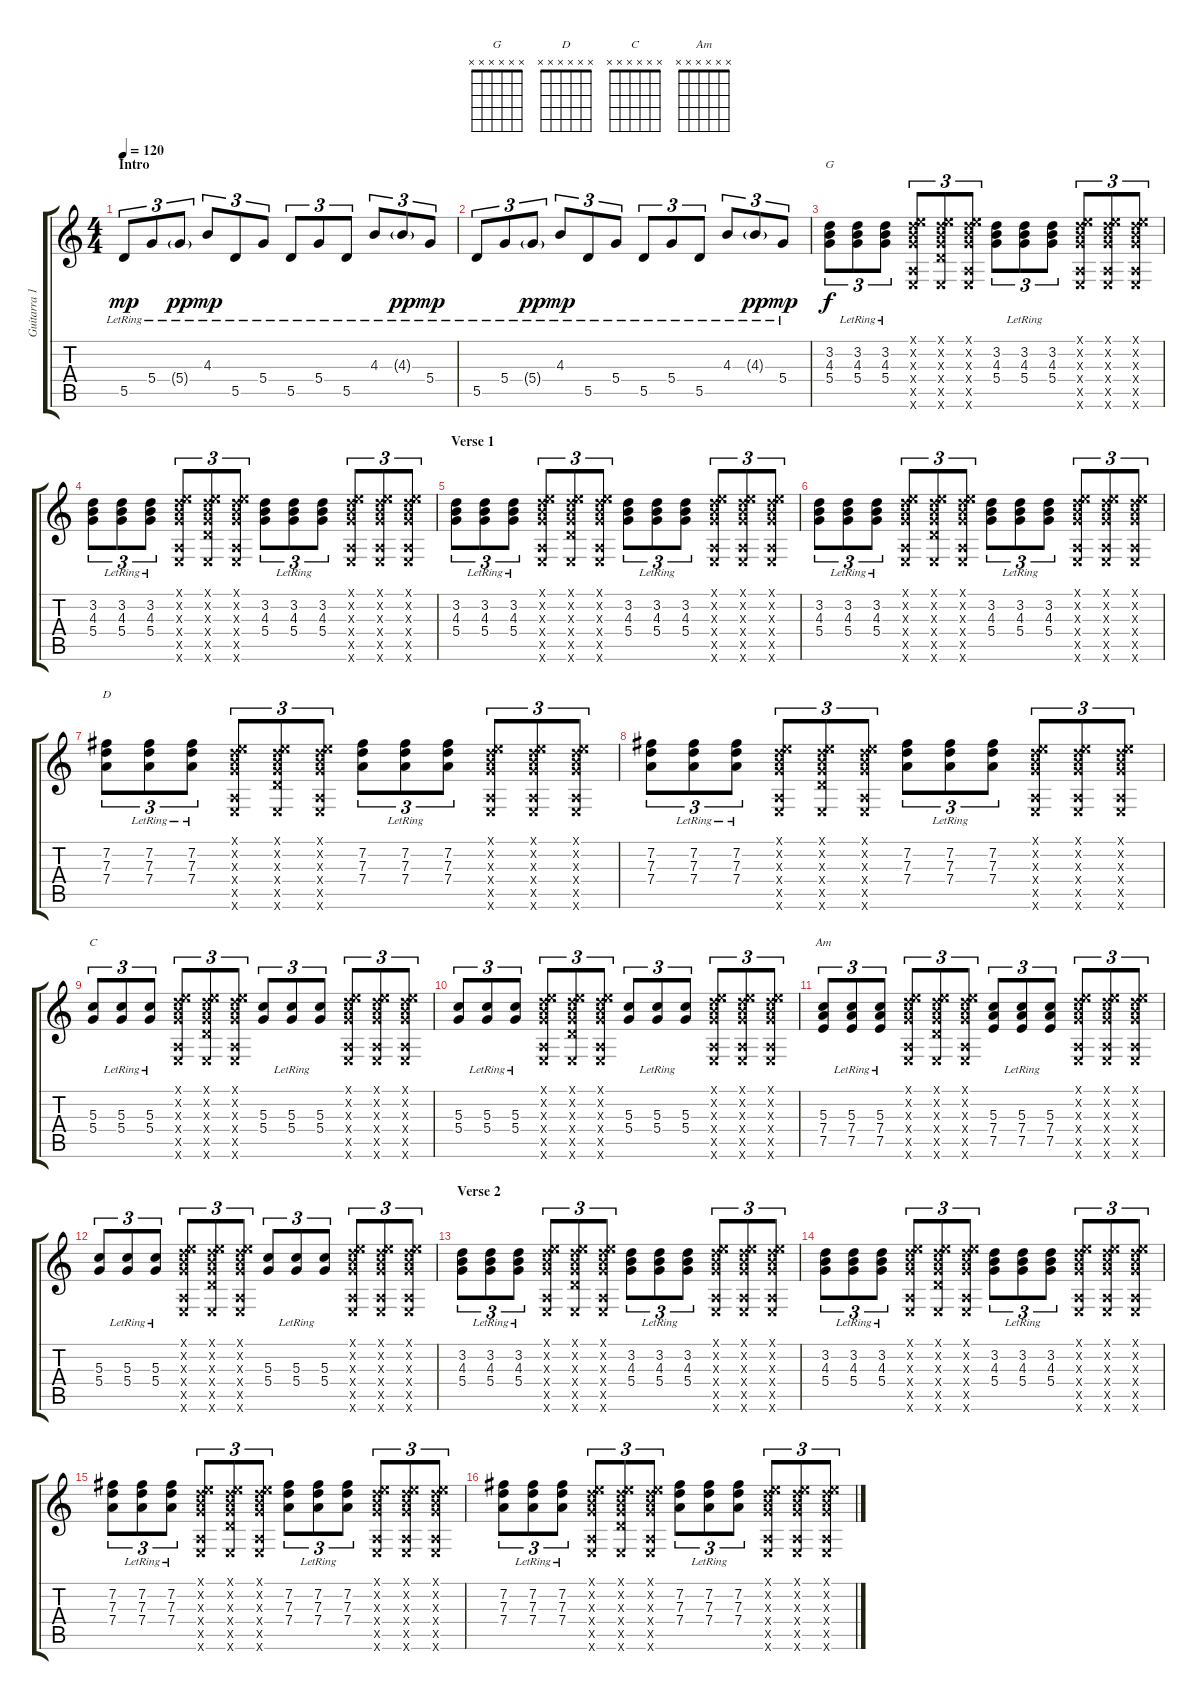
\track ("Guitarra 1" "Guitarra 1") {instrument overdrivenguitar}
\staff {score tabs}
\tuning (E4 B3 G3 D3 A2 E2) {hide}
\chord ("G" x x x x x x)
\chord ("D" x x x x x x)
\chord ("C" x x x x x x)
\chord ("Am" x x x x x x)
\ts (4 4)
\section ("" "Intro")
\tempo 120
\clef g2
\ks c
5.5{lr}.8{tu (3 2) dy mp instrument overdrivenguitar} 5.4{lr}.8{tu (3 2)} 5.4{g lr}.8{tu (3 2) dy pp} 4.3{lr}.8{tu (3 2) dy mp} 5.5{lr}.8{tu (3 2)} 5.4{lr}.8{tu (3 2)} 5.5{lr}.8{tu (3 2)} 5.4{lr}.8{tu (3 2)} 5.5{lr}.8{tu (3 2)} 4.3{lr}.8{tu (3 2)} 4.3{g lr}.8{tu (3 2) dy pp} 5.4{lr}.8{tu (3 2) dy mp} |
5.5{lr}.8{tu (3 2)} 5.4{lr}.8{tu (3 2)} 5.4{g lr}.8{tu (3 2) dy pp} 4.3{lr}.8{tu (3 2) dy mp} 5.5{lr}.8{tu (3 2)} 5.4{lr}.8{tu (3 2)} 5.5{lr}.8{tu (3 2)} 5.4{lr}.8{tu (3 2)} 5.5{lr}.8{tu (3 2)} 4.3{lr}.8{tu (3 2)} 4.3{g lr}.8{tu (3 2) dy pp} 5.4{lr}.8{tu (3 2) dy mp} |
(3.2 4.3 5.4).8{tu (3 2) ch "G" dy f} (3.2 4.3 5.4{lr}).8{tu (3 2)} (3.2 4.3 5.4{lr}).8{tu (3 2)} (0.1{x} 3.2{x} 4.3{x} 5.4{x} 0.5{x} 0.6{x}).8{tu (3 2)} (0.1{x} 3.2{x} 4.3{x} 5.4{x} 5.5{x} 0.6{x}).8{tu (3 2)} (0.1{x} 3.2{x} 4.3{x} 5.4{x} 0.5{x} 0.6{x}).8{tu (3 2)} (3.2 4.3 5.4).8{tu (3 2)} (3.2 4.3 5.4{lr}).8{tu (3 2)} (3.2 4.3 5.4).8{tu (3 2)} (0.1{x} 3.2{x} 4.3{x} 5.4{x} 0.5{x} 0.6{x}).8{tu (3 2)} (0.1{x} 3.2{x} 4.3{x} 5.4{x} 0.5{x} 0.6{x}).8{tu (3 2)} (0.1{x} 3.2{x} 4.3{x} 5.4{x} 0.5{x} 0.6{x}).8{tu (3 2)} |
(3.2 4.3 5.4).8{tu (3 2)} (3.2 4.3 5.4{lr}).8{tu (3 2)} (3.2 4.3 5.4{lr}).8{tu (3 2)} (0.1{x} 3.2{x} 4.3{x} 5.4{x} 0.5{x} 0.6{x}).8{tu (3 2)} (0.1{x} 3.2{x} 4.3{x} 5.4{x} 5.5{x} 0.6{x}).8{tu (3 2)} (0.1{x} 3.2{x} 4.3{x} 5.4{x} 0.5{x} 0.6{x}).8{tu (3 2)} (3.2 4.3 5.4).8{tu (3 2)} (3.2 4.3 5.4{lr}).8{tu (3 2)} (3.2 4.3 5.4).8{tu (3 2)} (0.1{x} 3.2{x} 4.3{x} 5.4{x} 0.5{x} 0.6{x}).8{tu (3 2)} (0.1{x} 3.2{x} 4.3{x} 5.4{x} 0.5{x} 0.6{x}).8{tu (3 2)} (0.1{x} 3.2{x} 4.3{x} 5.4{x} 0.5{x} 0.6{x}).8{tu (3 2)} |
\section ("" "Verse 1")
(3.2 4.3 5.4).8{tu (3 2)} (3.2 4.3 5.4{lr}).8{tu (3 2)} (3.2 4.3 5.4{lr}).8{tu (3 2)} (0.1{x} 3.2{x} 4.3{x} 5.4{x} 0.5{x} 0.6{x}).8{tu (3 2)} (0.1{x} 3.2{x} 4.3{x} 5.4{x} 5.5{x} 0.6{x}).8{tu (3 2)} (0.1{x} 3.2{x} 4.3{x} 5.4{x} 0.5{x} 0.6{x}).8{tu (3 2)} (3.2 4.3 5.4).8{tu (3 2)} (3.2 4.3 5.4{lr}).8{tu (3 2)} (3.2 4.3 5.4).8{tu (3 2)} (0.1{x} 3.2{x} 4.3{x} 5.4{x} 0.5{x} 0.6{x}).8{tu (3 2)} (0.1{x} 3.2{x} 4.3{x} 5.4{x} 0.5{x} 0.6{x}).8{tu (3 2)} (0.1{x} 3.2{x} 4.3{x} 5.4{x} 0.5{x} 0.6{x}).8{tu (3 2)} |
(3.2 4.3 5.4).8{tu (3 2)} (3.2 4.3 5.4{lr}).8{tu (3 2)} (3.2 4.3 5.4{lr}).8{tu (3 2)} (0.1{x} 3.2{x} 4.3{x} 5.4{x} 0.5{x} 0.6{x}).8{tu (3 2)} (0.1{x} 3.2{x} 4.3{x} 5.4{x} 5.5{x} 0.6{x}).8{tu (3 2)} (0.1{x} 3.2{x} 4.3{x} 5.4{x} 0.5{x} 0.6{x}).8{tu (3 2)} (3.2 4.3 5.4).8{tu (3 2)} (3.2 4.3 5.4{lr}).8{tu (3 2)} (3.2 4.3 5.4).8{tu (3 2)} (0.1{x} 3.2{x} 4.3{x} 5.4{x} 0.5{x} 0.6{x}).8{tu (3 2)} (0.1{x} 3.2{x} 4.3{x} 5.4{x} 0.5{x} 0.6{x}).8{tu (3 2)} (0.1{x} 3.2{x} 4.3{x} 5.4{x} 0.5{x} 0.6{x}).8{tu (3 2)} |
(7.2 7.3 7.4).8{tu (3 2) ch "D"} (7.2 7.3 7.4{lr}).8{tu (3 2)} (7.2 7.3 7.4{lr}).8{tu (3 2)} (0.1{x} 3.2{x} 4.3{x} 5.4{x} 0.5{x} 0.6{x}).8{tu (3 2)} (0.1{x} 3.2{x} 4.3{x} 5.4{x} 5.5{x} 0.6{x}).8{tu (3 2)} (0.1{x} 3.2{x} 4.3{x} 5.4{x} 0.5{x} 0.6{x}).8{tu (3 2)} (7.2 7.3 7.4).8{tu (3 2)} (7.2 7.3 7.4{lr}).8{tu (3 2)} (7.2 7.3 7.4).8{tu (3 2)} (0.1{x} 3.2{x} 4.3{x} 5.4{x} 0.5{x} 0.6{x}).8{tu (3 2)} (0.1{x} 3.2{x} 4.3{x} 5.4{x} 0.5{x} 0.6{x}).8{tu (3 2)} (0.1{x} 3.2{x} 4.3{x} 5.4{x} 0.5{x} 0.6{x}).8{tu (3 2)} |
(7.2 7.3 7.4).8{tu (3 2)} (7.2 7.3 7.4{lr}).8{tu (3 2)} (7.2 7.3 7.4{lr}).8{tu (3 2)} (0.1{x} 3.2{x} 4.3{x} 5.4{x} 0.5{x} 0.6{x}).8{tu (3 2)} (0.1{x} 3.2{x} 4.3{x} 5.4{x} 5.5{x} 0.6{x}).8{tu (3 2)} (0.1{x} 3.2{x} 4.3{x} 5.4{x} 0.5{x} 0.6{x}).8{tu (3 2)} (7.2 7.3 7.4).8{tu (3 2)} (7.2 7.3 7.4{lr}).8{tu (3 2)} (7.2 7.3 7.4).8{tu (3 2)} (0.1{x} 3.2{x} 4.3{x} 5.4{x} 0.5{x} 0.6{x}).8{tu (3 2)} (0.1{x} 3.2{x} 4.3{x} 5.4{x} 0.5{x} 0.6{x}).8{tu (3 2)} (0.1{x} 3.2{x} 4.3{x} 5.4{x} 0.5{x} 0.6{x}).8{tu (3 2)} |
(5.3 5.4).8{tu (3 2) ch "C"} (5.3 5.4{lr}).8{tu (3 2)} (5.3 5.4{lr}).8{tu (3 2)} (0.1{x} 3.2{x} 4.3{x} 5.4{x} 0.5{x} 0.6{x}).8{tu (3 2)} (0.1{x} 3.2{x} 4.3{x} 5.4{x} 5.5{x} 0.6{x}).8{tu (3 2)} (0.1{x} 3.2{x} 4.3{x} 5.4{x} 0.5{x} 0.6{x}).8{tu (3 2)} (5.3 5.4).8{tu (3 2)} (5.3 5.4{lr}).8{tu (3 2)} (5.3 5.4).8{tu (3 2)} (0.1{x} 3.2{x} 4.3{x} 5.4{x} 0.5{x} 0.6{x}).8{tu (3 2)} (0.1{x} 3.2{x} 4.3{x} 5.4{x} 0.5{x} 0.6{x}).8{tu (3 2)} (0.1{x} 3.2{x} 4.3{x} 5.4{x} 0.5{x} 0.6{x}).8{tu (3 2)} |
(5.3 5.4).8{tu (3 2)} (5.3 5.4{lr}).8{tu (3 2)} (5.3 5.4{lr}).8{tu (3 2)} (0.1{x} 3.2{x} 4.3{x} 5.4{x} 0.5{x} 0.6{x}).8{tu (3 2)} (0.1{x} 3.2{x} 4.3{x} 5.4{x} 5.5{x} 0.6{x}).8{tu (3 2)} (0.1{x} 3.2{x} 4.3{x} 5.4{x} 0.5{x} 0.6{x}).8{tu (3 2)} (5.3 5.4).8{tu (3 2)} (5.3 5.4{lr}).8{tu (3 2)} (5.3 5.4).8{tu (3 2)} (0.1{x} 3.2{x} 4.3{x} 5.4{x} 0.5{x} 0.6{x}).8{tu (3 2)} (0.1{x} 3.2{x} 4.3{x} 5.4{x} 0.5{x} 0.6{x}).8{tu (3 2)} (0.1{x} 3.2{x} 4.3{x} 5.4{x} 0.5{x} 0.6{x}).8{tu (3 2)} |
(5.3 7.4 7.5).8{tu (3 2) ch "Am"} (5.3 7.4{lr} 7.5).8{tu (3 2)} (5.3 7.4{lr} 7.5).8{tu (3 2)} (0.1{x} 3.2{x} 4.3{x} 5.4{x} 0.5{x} 0.6{x}).8{tu (3 2)} (0.1{x} 3.2{x} 4.3{x} 5.4{x} 5.5{x} 0.6{x}).8{tu (3 2)} (0.1{x} 3.2{x} 4.3{x} 5.4{x} 0.5{x} 0.6{x}).8{tu (3 2)} (5.3 7.4 7.5).8{tu (3 2)} (5.3 7.4{lr} 7.5).8{tu (3 2)} (5.3 7.4 7.5).8{tu (3 2)} (0.1{x} 3.2{x} 4.3{x} 5.4{x} 0.5{x} 0.6{x}).8{tu (3 2)} (0.1{x} 3.2{x} 4.3{x} 5.4{x} 0.5{x} 0.6{x}).8{tu (3 2)} (0.1{x} 3.2{x} 4.3{x} 5.4{x} 0.5{x} 0.6{x}).8{tu (3 2)} |
(5.3 5.4).8{tu (3 2)} (5.3 5.4{lr}).8{tu (3 2)} (5.3 5.4{lr}).8{tu (3 2)} (0.1{x} 3.2{x} 4.3{x} 5.4{x} 0.5{x} 0.6{x}).8{tu (3 2)} (0.1{x} 3.2{x} 4.3{x} 5.4{x} 5.5{x} 0.6{x}).8{tu (3 2)} (0.1{x} 3.2{x} 4.3{x} 5.4{x} 0.5{x} 0.6{x}).8{tu (3 2)} (5.3 5.4).8{tu (3 2)} (5.3 5.4{lr}).8{tu (3 2)} (5.3 5.4).8{tu (3 2)} (0.1{x} 3.2{x} 4.3{x} 5.4{x} 0.5{x} 0.6{x}).8{tu (3 2)} (0.1{x} 3.2{x} 4.3{x} 5.4{x} 0.5{x} 0.6{x}).8{tu (3 2)} (0.1{x} 3.2{x} 4.3{x} 5.4{x} 0.5{x} 0.6{x}).8{tu (3 2)} |
\section ("" "Verse 2")
(3.2 4.3 5.4).8{tu (3 2)} (3.2 4.3 5.4{lr}).8{tu (3 2)} (3.2 4.3 5.4{lr}).8{tu (3 2)} (0.1{x} 3.2{x} 4.3{x} 5.4{x} 0.5{x} 0.6{x}).8{tu (3 2)} (0.1{x} 3.2{x} 4.3{x} 5.4{x} 5.5{x} 0.6{x}).8{tu (3 2)} (0.1{x} 3.2{x} 4.3{x} 5.4{x} 0.5{x} 0.6{x}).8{tu (3 2)} (3.2 4.3 5.4).8{tu (3 2)} (3.2 4.3 5.4{lr}).8{tu (3 2)} (3.2 4.3 5.4).8{tu (3 2)} (0.1{x} 3.2{x} 4.3{x} 5.4{x} 0.5{x} 0.6{x}).8{tu (3 2)} (0.1{x} 3.2{x} 4.3{x} 5.4{x} 0.5{x} 0.6{x}).8{tu (3 2)} (0.1{x} 3.2{x} 4.3{x} 5.4{x} 0.5{x} 0.6{x}).8{tu (3 2)} |
(3.2 4.3 5.4).8{tu (3 2)} (3.2 4.3 5.4{lr}).8{tu (3 2)} (3.2 4.3 5.4{lr}).8{tu (3 2)} (0.1{x} 3.2{x} 4.3{x} 5.4{x} 0.5{x} 0.6{x}).8{tu (3 2)} (0.1{x} 3.2{x} 4.3{x} 5.4{x} 5.5{x} 0.6{x}).8{tu (3 2)} (0.1{x} 3.2{x} 4.3{x} 5.4{x} 0.5{x} 0.6{x}).8{tu (3 2)} (3.2 4.3 5.4).8{tu (3 2)} (3.2 4.3 5.4{lr}).8{tu (3 2)} (3.2 4.3 5.4).8{tu (3 2)} (0.1{x} 3.2{x} 4.3{x} 5.4{x} 0.5{x} 0.6{x}).8{tu (3 2)} (0.1{x} 3.2{x} 4.3{x} 5.4{x} 0.5{x} 0.6{x}).8{tu (3 2)} (0.1{x} 3.2{x} 4.3{x} 5.4{x} 0.5{x} 0.6{x}).8{tu (3 2)} |
(7.2 7.3 7.4).8{tu (3 2)} (7.2 7.3 7.4{lr}).8{tu (3 2)} (7.2 7.3 7.4{lr}).8{tu (3 2)} (0.1{x} 3.2{x} 4.3{x} 5.4{x} 0.5{x} 0.6{x}).8{tu (3 2)} (0.1{x} 3.2{x} 4.3{x} 5.4{x} 5.5{x} 0.6{x}).8{tu (3 2)} (0.1{x} 3.2{x} 4.3{x} 5.4{x} 0.5{x} 0.6{x}).8{tu (3 2)} (7.2 7.3 7.4).8{tu (3 2)} (7.2 7.3 7.4{lr}).8{tu (3 2)} (7.2 7.3 7.4).8{tu (3 2)} (0.1{x} 3.2{x} 4.3{x} 5.4{x} 0.5{x} 0.6{x}).8{tu (3 2)} (0.1{x} 3.2{x} 4.3{x} 5.4{x} 0.5{x} 0.6{x}).8{tu (3 2)} (0.1{x} 3.2{x} 4.3{x} 5.4{x} 0.5{x} 0.6{x}).8{tu (3 2)} |
(7.2 7.3 7.4).8{tu (3 2)} (7.2 7.3 7.4{lr}).8{tu (3 2)} (7.2 7.3 7.4{lr}).8{tu (3 2)} (0.1{x} 3.2{x} 4.3{x} 5.4{x} 0.5{x} 0.6{x}).8{tu (3 2)} (0.1{x} 3.2{x} 4.3{x} 5.4{x} 5.5{x} 0.6{x}).8{tu (3 2)} (0.1{x} 3.2{x} 4.3{x} 5.4{x} 0.5{x} 0.6{x}).8{tu (3 2)} (7.2 7.3 7.4).8{tu (3 2)} (7.2 7.3 7.4{lr}).8{tu (3 2)} (7.2 7.3 7.4).8{tu (3 2)} (0.1{x} 3.2{x} 4.3{x} 5.4{x} 0.5{x} 0.6{x}).8{tu (3 2)} (0.1{x} 3.2{x} 4.3{x} 5.4{x} 0.5{x} 0.6{x}).8{tu (3 2)} (0.1{x} 3.2{x} 4.3{x} 5.4{x} 0.5{x} 0.6{x}).8{tu (3 2)}
